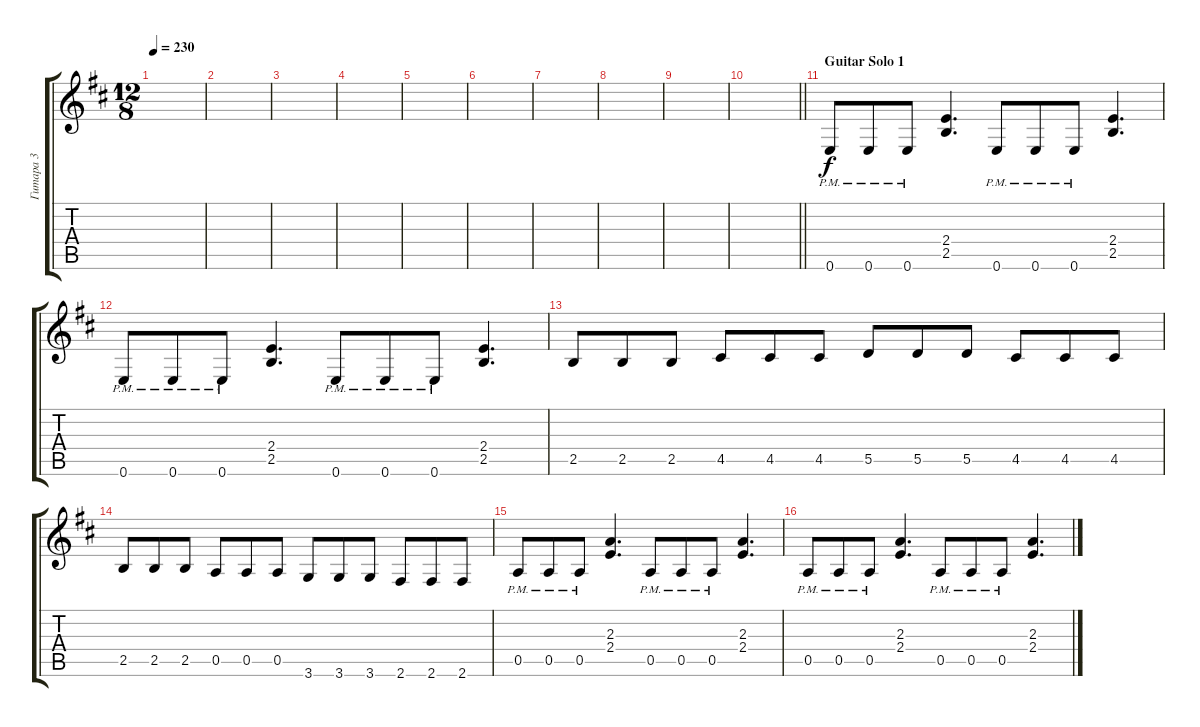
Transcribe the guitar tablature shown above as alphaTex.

\track ("Гитара 3" "Гитара 3") {instrument distortionguitar}
\staff {score tabs}
\tuning (E4 B3 G3 D3 A2 E2) {hide}
\ts (12 8)
\tempo 230
\clef g2
\ks bminor
|
|
|
|
|
|
|
|
|
\barLineRight lightlight
|
\section ("" "Guitar Solo 1")
0.6{pm}.8 0.6{pm}.8 0.6{pm}.8 (2.4 2.5).4{d} 0.6{pm}.8 0.6{pm}.8 0.6{pm}.8 (2.4 2.5).4{d} |
0.6{pm}.8 0.6{pm}.8 0.6{pm}.8 (2.4 2.5).4{d} 0.6{pm}.8 0.6{pm}.8 0.6{pm}.8 (2.4 2.5).4{d} |
2.5.8 2.5.8 2.5.8 4.5.8 4.5.8 4.5.8 5.5.8 5.5.8 5.5.8 4.5.8 4.5.8 4.5.8 |
2.5.8 2.5.8 2.5.8 0.5.8 0.5.8 0.5.8 3.6.8 3.6.8 3.6.8 2.6.8 2.6.8 2.6.8 |
0.5{pm}.8 0.5{pm}.8 0.5{pm}.8 (2.3 2.4).4{d} 0.5{pm}.8 0.5{pm}.8 0.5{pm}.8 (2.3 2.4).4{d} |
0.5{pm}.8 0.5{pm}.8 0.5{pm}.8 (2.3 2.4).4{d} 0.5{pm}.8 0.5{pm}.8 0.5{pm}.8 (2.3 2.4).4{d}
